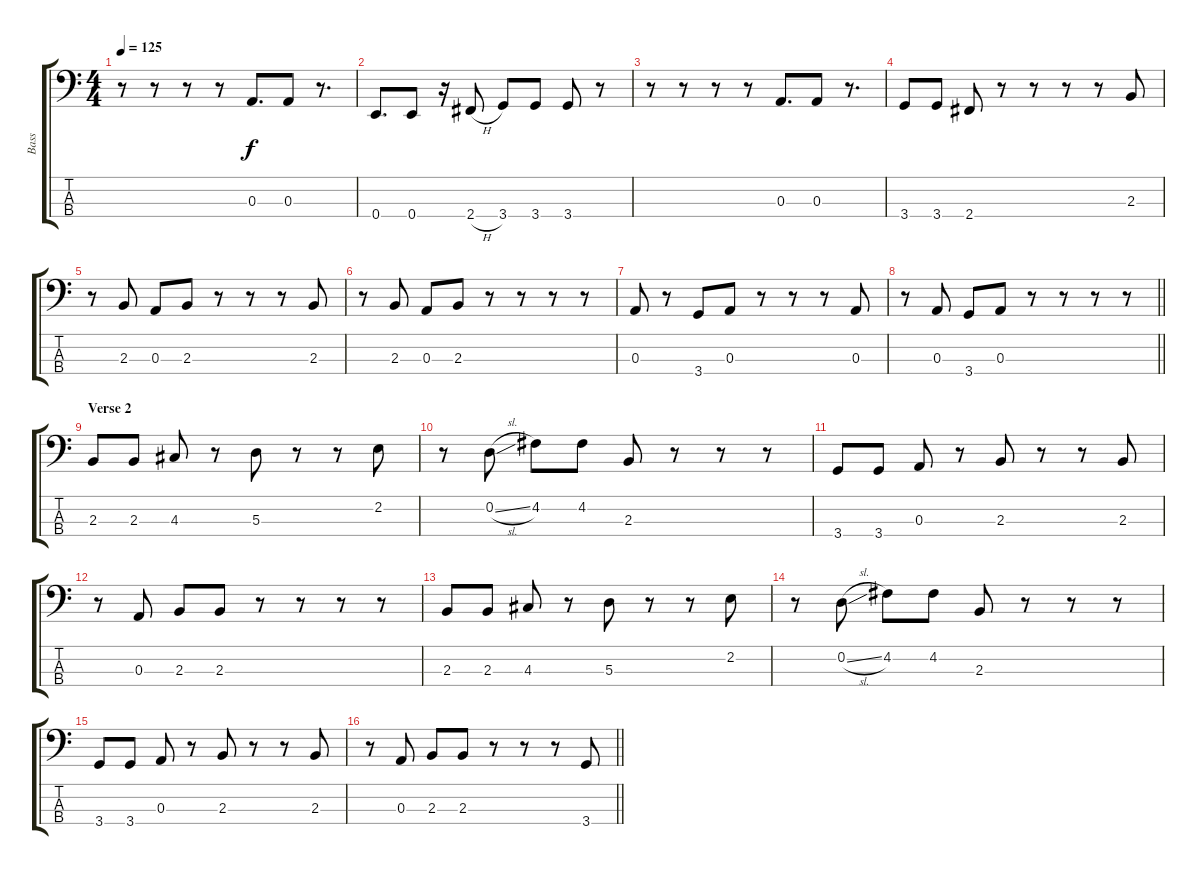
\track ("Bass" "Bass") {instrument slapbass1}
\staff {score tabs}
\tuning (G2 D2 A1 E1) {hide}
\ts (4 4)
\tempo 125
\clef f4
\ks c
r.8{dy f} r.8 r.8 r.8 0.3.8{d} 0.3.8 r.8{d} |
0.4.8{d} 0.4.8 r.16 2.4{h}.8 3.4.8 3.4.8 3.4.8 r.8 |
r.8 r.8 r.8 r.8 0.3.8{d} 0.3.8 r.8{d} |
3.4.8 3.4.8 2.4.8 r.8 r.8 r.8 r.8 2.3.8 |
r.8 2.3.8 0.3.8 2.3.8 r.8 r.8 r.8 2.3.8 |
r.8 2.3.8 0.3.8 2.3.8 r.8 r.8 r.8 r.8 |
0.3.8 r.8 3.4.8 0.3.8 r.8 r.8 r.8 0.3.8 |
\barLineRight lightlight
r.8 0.3.8 3.4.8 0.3.8 r.8 r.8 r.8 r.8 |
\section ("" "Verse 2")
2.3.8 2.3.8 4.3.8 r.8 5.3.8 r.8 r.8 2.2.8 |
r.8 0.2{sl}.8 4.2.8 4.2.8 2.3.8 r.8 r.8 r.8 |
3.4.8 3.4.8 0.3.8 r.8 2.3.8 r.8 r.8 2.3.8 |
r.8 0.3.8 2.3.8 2.3.8 r.8 r.8 r.8 r.8 |
2.3.8 2.3.8 4.3.8 r.8 5.3.8 r.8 r.8 2.2.8 |
r.8 0.2{sl}.8 4.2.8 4.2.8 2.3.8 r.8 r.8 r.8 |
3.4.8 3.4.8 0.3.8 r.8 2.3.8 r.8 r.8 2.3.8 |
\barLineRight lightlight
r.8 0.3.8 2.3.8 2.3.8 r.8 r.8 r.8 3.4.8
